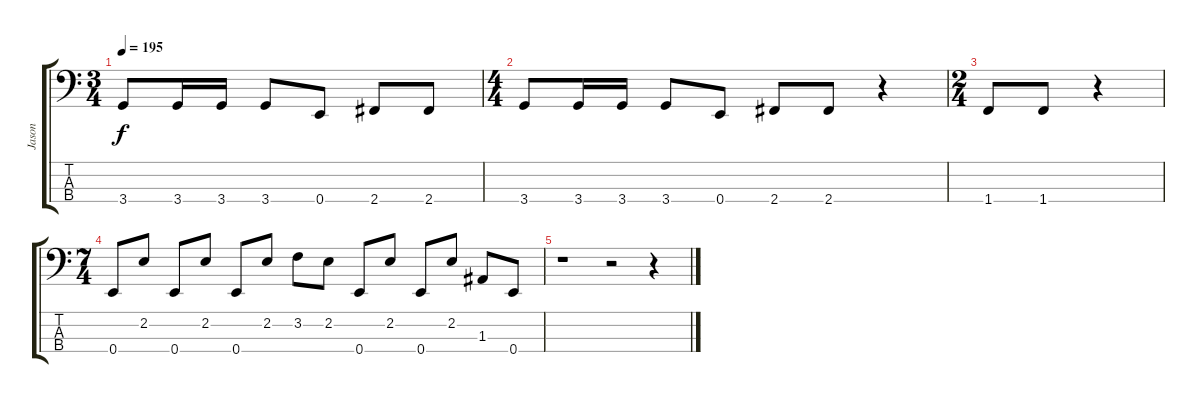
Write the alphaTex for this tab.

\track ("Jason" "Jason") {instrument electricbasspick}
\staff {score tabs}
\tuning (G2 D2 A1 E1) {hide}
\ts (3 4)
\tempo 195
\clef f4
\ks c
3.4.8{dy f} 3.4.16 3.4.16 3.4.8 0.4.8 2.4.8 2.4.8 |
\ts (4 4)
3.4.8 3.4.16 3.4.16 3.4.8 0.4.8 2.4.8 2.4.8 r.4 |
\ts (2 4)
1.4.8 1.4.8 r.4 |
\ts (7 4)
0.4.8 2.2.8 0.4.8 2.2.8 0.4.8 2.2.8 3.2.8 2.2.8 0.4.8 2.2.8 0.4.8 2.2.8 1.3.8 0.4.8 |
r.1 r.2 r.4
